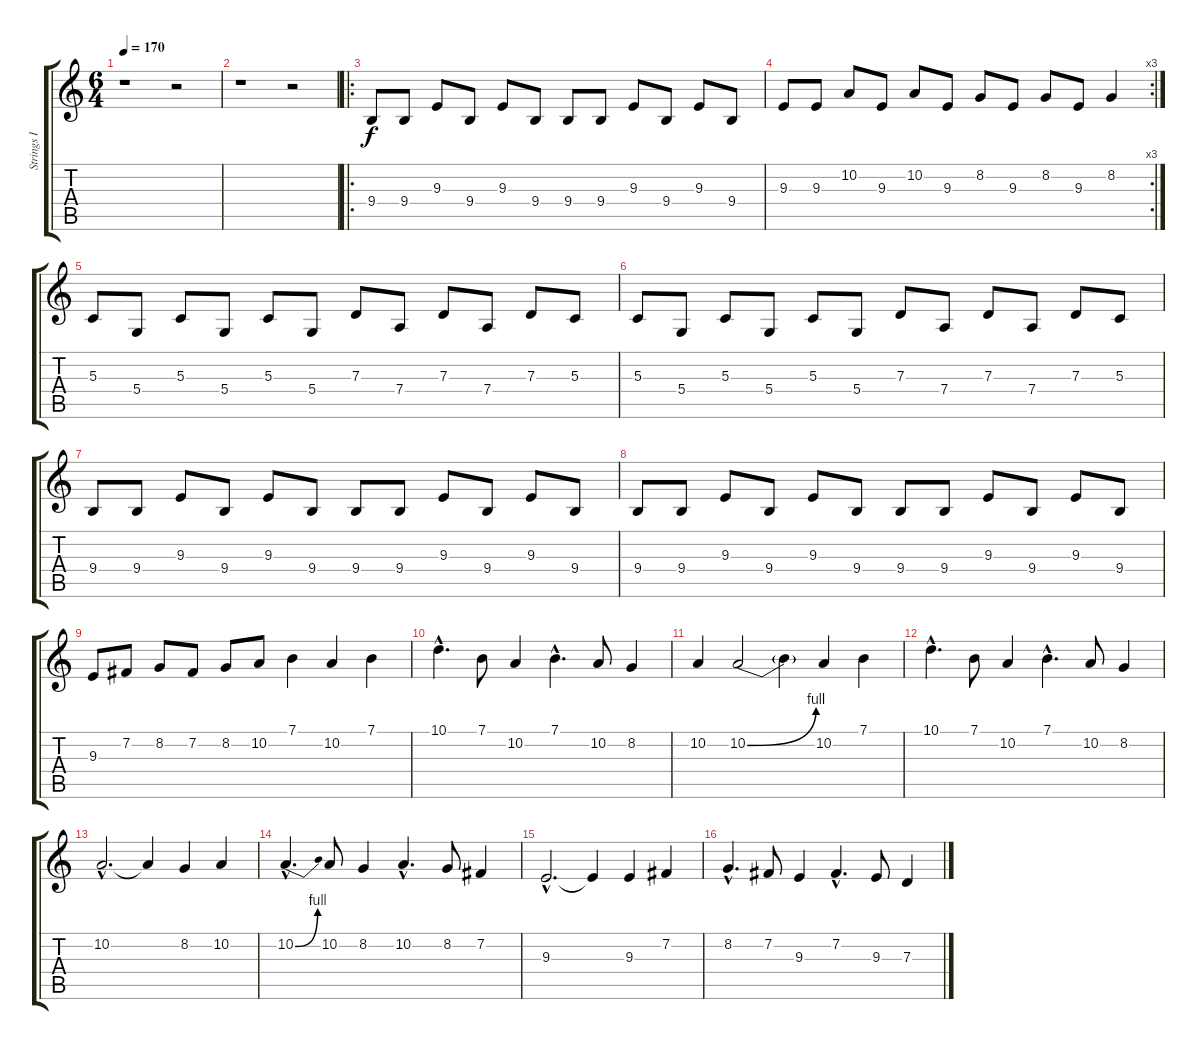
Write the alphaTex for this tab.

\track ("Strings I" "Strings I") {instrument stringensemble1}
\staff {score tabs}
\tuning (E4 B3 G3 D3 A2 E2) {hide}
\ts (6 4)
\tempo 170
\clef g2
\ks c
r.1{dy f} r.2 |
r.1 r.2 |
\ro
9.4.8 9.4.8 9.3.8 9.4.8 9.3.8 9.4.8 9.4.8 9.4.8 9.3.8 9.4.8 9.3.8 9.4.8 |
\rc 3
9.3.8 9.3.8 10.2.8 9.3.8 10.2.8 9.3.8 8.2.8 9.3.8 8.2.8 9.3.8 8.2.4 |
5.3.8 5.4.8 5.3.8 5.4.8 5.3.8 5.4.8 7.3.8 7.4.8 7.3.8 7.4.8 7.3.8 5.3.8 |
5.3.8 5.4.8 5.3.8 5.4.8 5.3.8 5.4.8 7.3.8 7.4.8 7.3.8 7.4.8 7.3.8 5.3.8 |
9.4.8 9.4.8 9.3.8 9.4.8 9.3.8 9.4.8 9.4.8 9.4.8 9.3.8 9.4.8 9.3.8 9.4.8 |
9.4.8 9.4.8 9.3.8 9.4.8 9.3.8 9.4.8 9.4.8 9.4.8 9.3.8 9.4.8 9.3.8 9.4.8 |
9.3.8 7.2.8 8.2.8 7.2.8 8.2.8 10.2.8 7.1.4 10.2.4 7.1.4 |
10.1{hac}.4{d} 7.1.8 10.2.4 7.1{hac}.4{d} 10.2.8 8.2.4 |
10.2.4 10.2{be (bend 0 0 60 4)}.2 10.2{t}.4 10.2.4 7.1.4 |
10.1{hac}.4{d} 7.1.8 10.2.4 7.1{hac}.4{d} 10.2.8 8.2.4 |
10.2{hac}.2{d} 10.2{t}.4 8.2.4 10.2.4 |
10.2{be (bend 0 0 60 4) hac}.4{d} 10.2.8 8.2.4 10.2{hac}.4{d} 8.2.8 7.2.4 |
9.3{hac}.2{d} 9.3{t}.4 9.3.4 7.2.4 |
8.2{hac}.4{d} 7.2.8 9.3.4 7.2{hac}.4{d} 9.3.8 7.3.4
